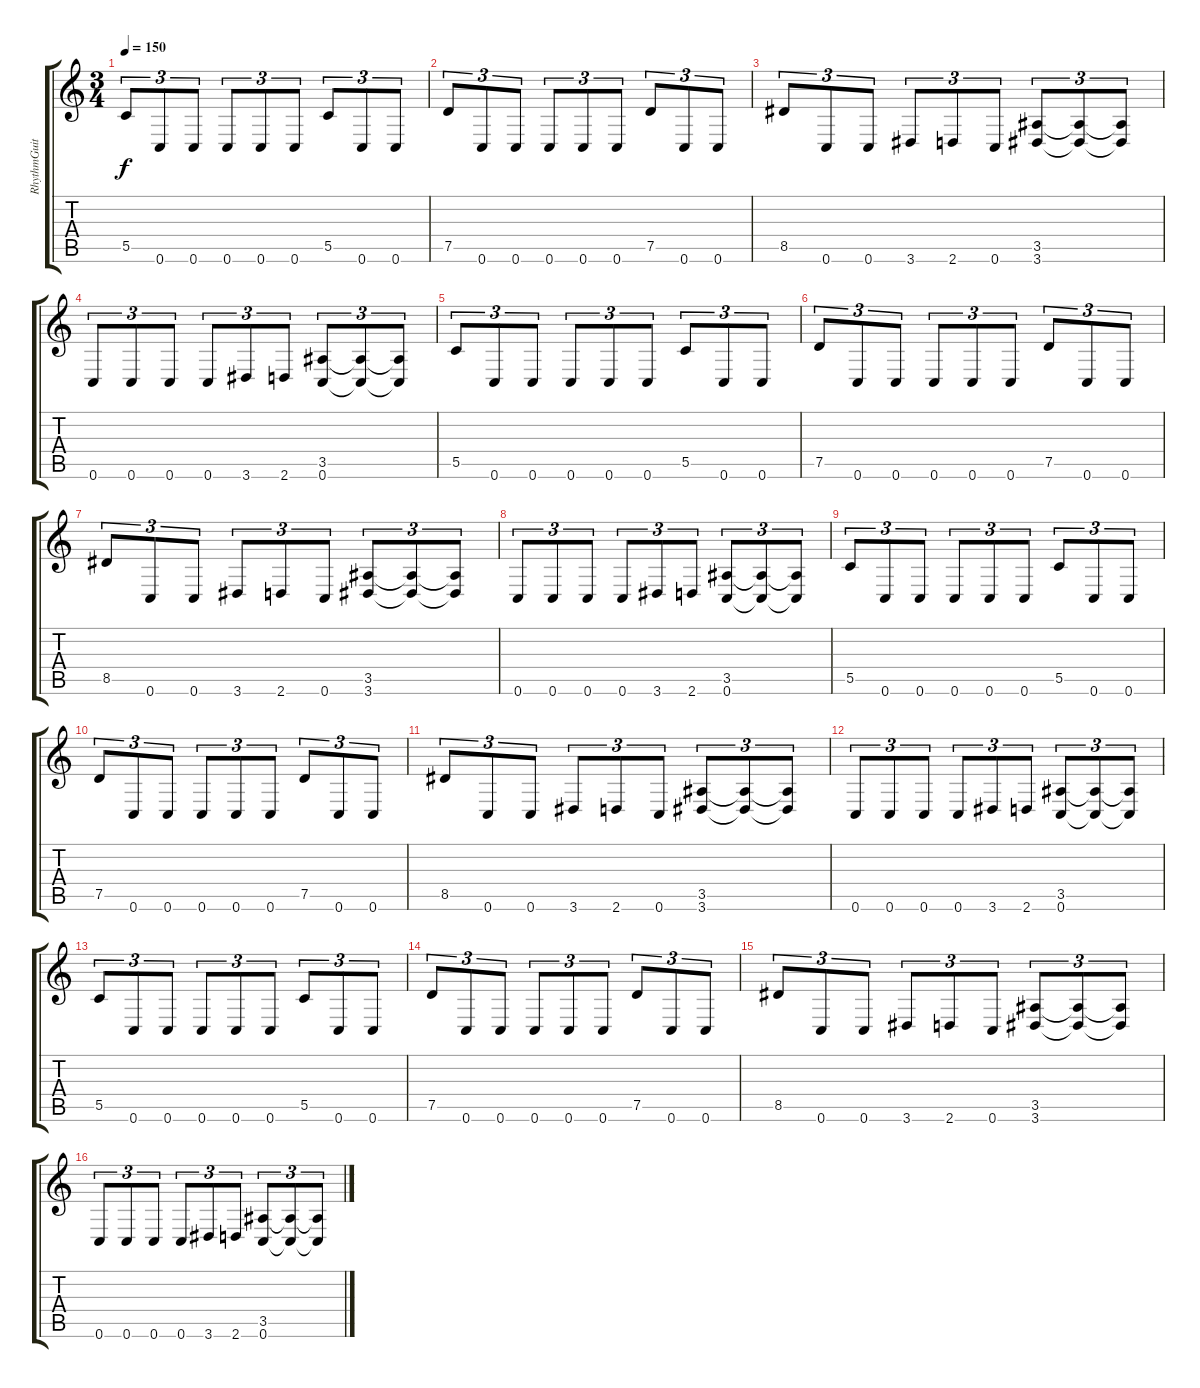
\track ("RhythmGuitar" "RhythmGuit") {instrument distortionguitar}
\staff {score tabs}
\tuning (D4 A3 F3 C3 G2 C2) {hide}
\ts (3 4)
\tempo 150
\clef g2
\ks c
5.5.8{tu (3 2) dy f} 0.6.8{tu (3 2)} 0.6.8{tu (3 2)} 0.6.8{tu (3 2)} 0.6.8{tu (3 2)} 0.6.8{tu (3 2)} 5.5.8{tu (3 2)} 0.6.8{tu (3 2)} 0.6.8{tu (3 2)} |
7.5.8{tu (3 2)} 0.6.8{tu (3 2)} 0.6.8{tu (3 2)} 0.6.8{tu (3 2)} 0.6.8{tu (3 2)} 0.6.8{tu (3 2)} 7.5.8{tu (3 2)} 0.6.8{tu (3 2)} 0.6.8{tu (3 2)} |
8.5.8{tu (3 2)} 0.6.8{tu (3 2)} 0.6.8{tu (3 2)} 3.6.8{tu (3 2)} 2.6.8{tu (3 2)} 0.6.8{tu (3 2)} (3.5 3.6).8{tu (3 2)} (3.5{t} 3.6{t}).8{tu (3 2)} (3.5{t} 3.6{t}).8{tu (3 2)} |
0.6.8{tu (3 2)} 0.6.8{tu (3 2)} 0.6.8{tu (3 2)} 0.6.8{tu (3 2)} 3.6.8{tu (3 2)} 2.6.8{tu (3 2)} (3.5 0.6).8{tu (3 2)} (3.5{t} 0.6{t}).8{tu (3 2)} (3.5{t} 0.6{t}).8{tu (3 2)} |
5.5.8{tu (3 2)} 0.6.8{tu (3 2)} 0.6.8{tu (3 2)} 0.6.8{tu (3 2)} 0.6.8{tu (3 2)} 0.6.8{tu (3 2)} 5.5.8{tu (3 2)} 0.6.8{tu (3 2)} 0.6.8{tu (3 2)} |
7.5.8{tu (3 2)} 0.6.8{tu (3 2)} 0.6.8{tu (3 2)} 0.6.8{tu (3 2)} 0.6.8{tu (3 2)} 0.6.8{tu (3 2)} 7.5.8{tu (3 2)} 0.6.8{tu (3 2)} 0.6.8{tu (3 2)} |
8.5.8{tu (3 2)} 0.6.8{tu (3 2)} 0.6.8{tu (3 2)} 3.6.8{tu (3 2)} 2.6.8{tu (3 2)} 0.6.8{tu (3 2)} (3.5 3.6).8{tu (3 2)} (3.5{t} 3.6{t}).8{tu (3 2)} (3.5{t} 3.6{t}).8{tu (3 2)} |
0.6.8{tu (3 2)} 0.6.8{tu (3 2)} 0.6.8{tu (3 2)} 0.6.8{tu (3 2)} 3.6.8{tu (3 2)} 2.6.8{tu (3 2)} (3.5 0.6).8{tu (3 2)} (3.5{t} 0.6{t}).8{tu (3 2)} (3.5{t} 0.6{t}).8{tu (3 2)} |
5.5.8{tu (3 2)} 0.6.8{tu (3 2)} 0.6.8{tu (3 2)} 0.6.8{tu (3 2)} 0.6.8{tu (3 2)} 0.6.8{tu (3 2)} 5.5.8{tu (3 2)} 0.6.8{tu (3 2)} 0.6.8{tu (3 2)} |
7.5.8{tu (3 2)} 0.6.8{tu (3 2)} 0.6.8{tu (3 2)} 0.6.8{tu (3 2)} 0.6.8{tu (3 2)} 0.6.8{tu (3 2)} 7.5.8{tu (3 2)} 0.6.8{tu (3 2)} 0.6.8{tu (3 2)} |
8.5.8{tu (3 2)} 0.6.8{tu (3 2)} 0.6.8{tu (3 2)} 3.6.8{tu (3 2)} 2.6.8{tu (3 2)} 0.6.8{tu (3 2)} (3.5 3.6).8{tu (3 2)} (3.5{t} 3.6{t}).8{tu (3 2)} (3.5{t} 3.6{t}).8{tu (3 2)} |
0.6.8{tu (3 2)} 0.6.8{tu (3 2)} 0.6.8{tu (3 2)} 0.6.8{tu (3 2)} 3.6.8{tu (3 2)} 2.6.8{tu (3 2)} (3.5 0.6).8{tu (3 2)} (3.5{t} 0.6{t}).8{tu (3 2)} (3.5{t} 0.6{t}).8{tu (3 2)} |
5.5.8{tu (3 2)} 0.6.8{tu (3 2)} 0.6.8{tu (3 2)} 0.6.8{tu (3 2)} 0.6.8{tu (3 2)} 0.6.8{tu (3 2)} 5.5.8{tu (3 2)} 0.6.8{tu (3 2)} 0.6.8{tu (3 2)} |
7.5.8{tu (3 2)} 0.6.8{tu (3 2)} 0.6.8{tu (3 2)} 0.6.8{tu (3 2)} 0.6.8{tu (3 2)} 0.6.8{tu (3 2)} 7.5.8{tu (3 2)} 0.6.8{tu (3 2)} 0.6.8{tu (3 2)} |
8.5.8{tu (3 2)} 0.6.8{tu (3 2)} 0.6.8{tu (3 2)} 3.6.8{tu (3 2)} 2.6.8{tu (3 2)} 0.6.8{tu (3 2)} (3.5 3.6).8{tu (3 2)} (3.5{t} 3.6{t}).8{tu (3 2)} (3.5{t} 3.6{t}).8{tu (3 2)} |
0.6.8{tu (3 2)} 0.6.8{tu (3 2)} 0.6.8{tu (3 2)} 0.6.8{tu (3 2)} 3.6.8{tu (3 2)} 2.6.8{tu (3 2)} (3.5 0.6).8{tu (3 2)} (3.5{t} 0.6{t}).8{tu (3 2)} (3.5{t} 0.6{t}).8{tu (3 2)}
